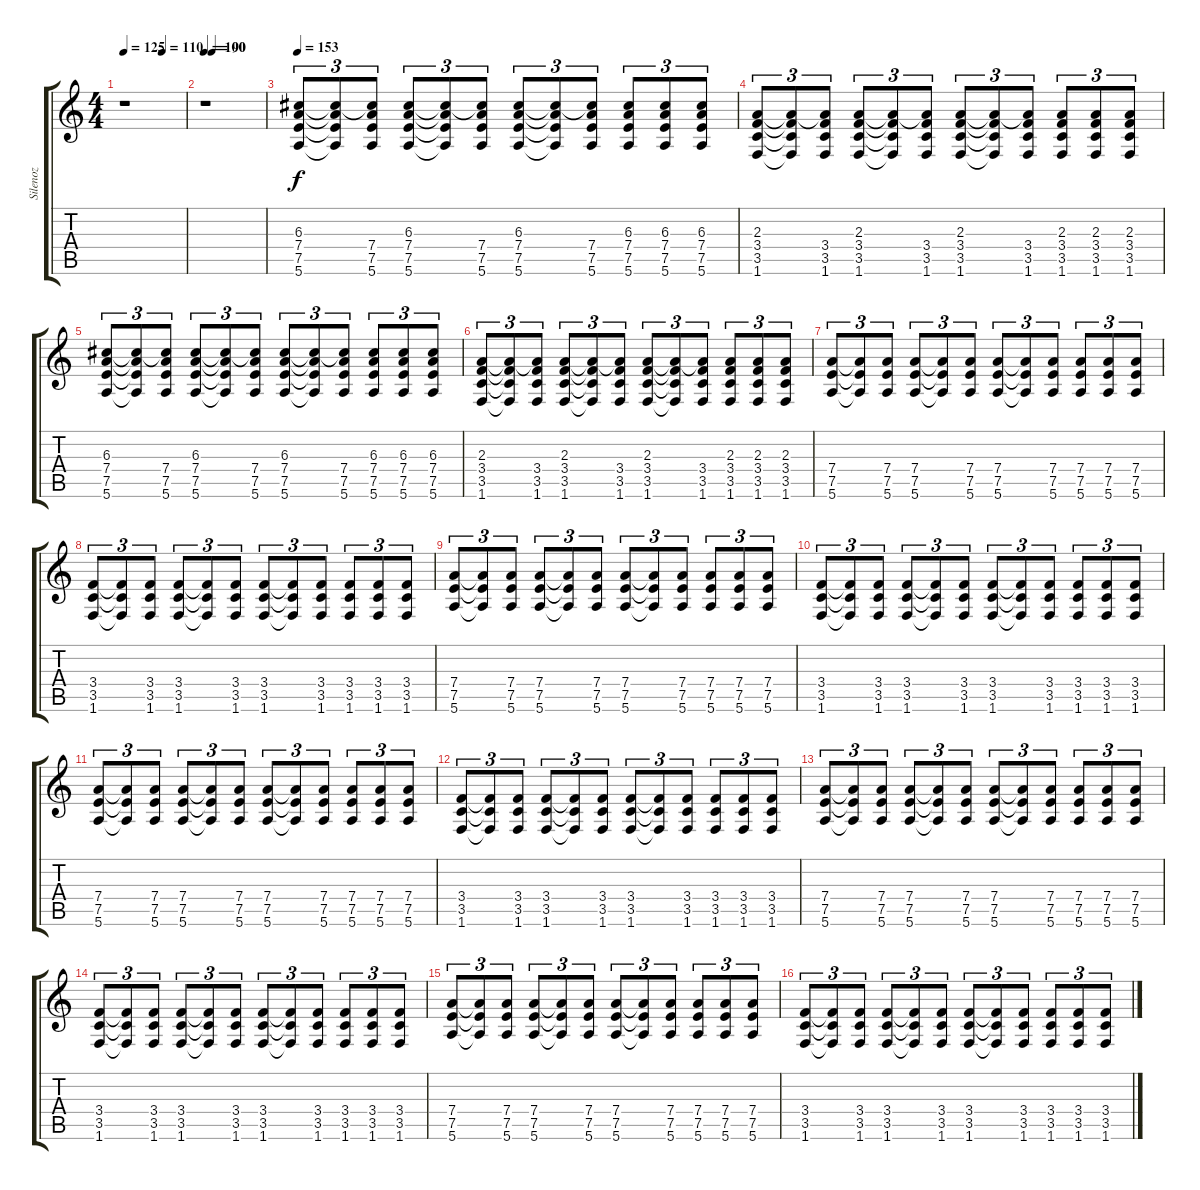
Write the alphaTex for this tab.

\track ("Silenoz" "Silenoz") {instrument overdrivenguitar}
\staff {score tabs}
\tuning (E4 B3 G3 D3 A2 E2) {hide}
\ts (4 4)
\tempo 125
\tempo (110 0.625)
\clef g2
\ks c
r.1{dy f} |
\tempo 100
\tempo (90 0.125)
r.1 |
\tempo 153
(6.3 7.4 7.5 5.6).8{tu (3 2)} (6.3{t} 7.4{t} 7.5{t} 5.6{t}).8{tu (3 2)} (6.3{t} 7.4 7.5 5.6).8{tu (3 2)} (6.3 7.4 7.5 5.6).8{tu (3 2)} (6.3{t} 7.4{t} 7.5{t} 5.6{t}).8{tu (3 2)} (6.3{t} 7.4 7.5 5.6).8{tu (3 2)} (6.3 7.4 7.5 5.6).8{tu (3 2)} (6.3{t} 7.4{t} 7.5{t} 5.6{t}).8{tu (3 2)} (6.3{t} 7.4 7.5 5.6).8{tu (3 2)} (6.3 7.4 7.5 5.6).8{tu (3 2)} (6.3 7.4 7.5 5.6).8{tu (3 2)} (6.3 7.4 7.5 5.6).8{tu (3 2)} |
(2.3 3.4 3.5 1.6).8{tu (3 2)} (2.3{t} 3.4{t} 3.5{t} 1.6{t}).8{tu (3 2)} (2.3{t} 3.4 3.5 1.6).8{tu (3 2)} (2.3 3.4 3.5 1.6).8{tu (3 2)} (2.3{t} 3.4{t} 3.5{t} 1.6{t}).8{tu (3 2)} (2.3{t} 3.4 3.5 1.6).8{tu (3 2)} (2.3 3.4 3.5 1.6).8{tu (3 2)} (2.3{t} 3.4{t} 3.5{t} 1.6{t}).8{tu (3 2)} (2.3{t} 3.4 3.5 1.6).8{tu (3 2)} (2.3 3.4 3.5 1.6).8{tu (3 2)} (2.3 3.4 3.5 1.6).8{tu (3 2)} (2.3 3.4 3.5 1.6).8{tu (3 2)} |
(6.3 7.4 7.5 5.6).8{tu (3 2)} (6.3{t} 7.4{t} 7.5{t} 5.6{t}).8{tu (3 2)} (6.3{t} 7.4 7.5 5.6).8{tu (3 2)} (6.3 7.4 7.5 5.6).8{tu (3 2)} (6.3{t} 7.4{t} 7.5{t} 5.6{t}).8{tu (3 2)} (6.3{t} 7.4 7.5 5.6).8{tu (3 2)} (6.3 7.4 7.5 5.6).8{tu (3 2)} (6.3{t} 7.4{t} 7.5{t} 5.6{t}).8{tu (3 2)} (6.3{t} 7.4 7.5 5.6).8{tu (3 2)} (6.3 7.4 7.5 5.6).8{tu (3 2)} (6.3 7.4 7.5 5.6).8{tu (3 2)} (6.3 7.4 7.5 5.6).8{tu (3 2)} |
(2.3 3.4 3.5 1.6).8{tu (3 2)} (2.3{t} 3.4{t} 3.5{t} 1.6{t}).8{tu (3 2)} (2.3{t} 3.4 3.5 1.6).8{tu (3 2)} (2.3 3.4 3.5 1.6).8{tu (3 2)} (2.3{t} 3.4{t} 3.5{t} 1.6{t}).8{tu (3 2)} (2.3{t} 3.4 3.5 1.6).8{tu (3 2)} (2.3 3.4 3.5 1.6).8{tu (3 2)} (2.3{t} 3.4{t} 3.5{t} 1.6{t}).8{tu (3 2)} (2.3{t} 3.4 3.5 1.6).8{tu (3 2)} (2.3 3.4 3.5 1.6).8{tu (3 2)} (2.3 3.4 3.5 1.6).8{tu (3 2)} (2.3 3.4 3.5 1.6).8{tu (3 2)} |
(7.4 7.5 5.6).8{tu (3 2)} (7.4{t} 7.5{t} 5.6{t}).8{tu (3 2)} (7.4 7.5 5.6).8{tu (3 2)} (7.4 7.5 5.6).8{tu (3 2)} (7.4{t} 7.5{t} 5.6{t}).8{tu (3 2)} (7.4 7.5 5.6).8{tu (3 2)} (7.4 7.5 5.6).8{tu (3 2)} (7.4{t} 7.5{t} 5.6{t}).8{tu (3 2)} (7.4 7.5 5.6).8{tu (3 2)} (7.4 7.5 5.6).8{tu (3 2)} (7.4 7.5 5.6).8{tu (3 2)} (7.4 7.5 5.6).8{tu (3 2)} |
(3.4 3.5 1.6).8{tu (3 2)} (3.4{t} 3.5{t} 1.6{t}).8{tu (3 2)} (3.4 3.5 1.6).8{tu (3 2)} (3.4 3.5 1.6).8{tu (3 2)} (3.4{t} 3.5{t} 1.6{t}).8{tu (3 2)} (3.4 3.5 1.6).8{tu (3 2)} (3.4 3.5 1.6).8{tu (3 2)} (3.4{t} 3.5{t} 1.6{t}).8{tu (3 2)} (3.4 3.5 1.6).8{tu (3 2)} (3.4 3.5 1.6).8{tu (3 2)} (3.4 3.5 1.6).8{tu (3 2)} (3.4 3.5 1.6).8{tu (3 2)} |
(7.4 7.5 5.6).8{tu (3 2)} (7.4{t} 7.5{t} 5.6{t}).8{tu (3 2)} (7.4 7.5 5.6).8{tu (3 2)} (7.4 7.5 5.6).8{tu (3 2)} (7.4{t} 7.5{t} 5.6{t}).8{tu (3 2)} (7.4 7.5 5.6).8{tu (3 2)} (7.4 7.5 5.6).8{tu (3 2)} (7.4{t} 7.5{t} 5.6{t}).8{tu (3 2)} (7.4 7.5 5.6).8{tu (3 2)} (7.4 7.5 5.6).8{tu (3 2)} (7.4 7.5 5.6).8{tu (3 2)} (7.4 7.5 5.6).8{tu (3 2)} |
(3.4 3.5 1.6).8{tu (3 2)} (3.4{t} 3.5{t} 1.6{t}).8{tu (3 2)} (3.4 3.5 1.6).8{tu (3 2)} (3.4 3.5 1.6).8{tu (3 2)} (3.4{t} 3.5{t} 1.6{t}).8{tu (3 2)} (3.4 3.5 1.6).8{tu (3 2)} (3.4 3.5 1.6).8{tu (3 2)} (3.4{t} 3.5{t} 1.6{t}).8{tu (3 2)} (3.4 3.5 1.6).8{tu (3 2)} (3.4 3.5 1.6).8{tu (3 2)} (3.4 3.5 1.6).8{tu (3 2)} (3.4 3.5 1.6).8{tu (3 2)} |
(7.4 7.5 5.6).8{tu (3 2)} (7.4{t} 7.5{t} 5.6{t}).8{tu (3 2)} (7.4 7.5 5.6).8{tu (3 2)} (7.4 7.5 5.6).8{tu (3 2)} (7.4{t} 7.5{t} 5.6{t}).8{tu (3 2)} (7.4 7.5 5.6).8{tu (3 2)} (7.4 7.5 5.6).8{tu (3 2)} (7.4{t} 7.5{t} 5.6{t}).8{tu (3 2)} (7.4 7.5 5.6).8{tu (3 2)} (7.4 7.5 5.6).8{tu (3 2)} (7.4 7.5 5.6).8{tu (3 2)} (7.4 7.5 5.6).8{tu (3 2)} |
(3.4 3.5 1.6).8{tu (3 2)} (3.4{t} 3.5{t} 1.6{t}).8{tu (3 2)} (3.4 3.5 1.6).8{tu (3 2)} (3.4 3.5 1.6).8{tu (3 2)} (3.4{t} 3.5{t} 1.6{t}).8{tu (3 2)} (3.4 3.5 1.6).8{tu (3 2)} (3.4 3.5 1.6).8{tu (3 2)} (3.4{t} 3.5{t} 1.6{t}).8{tu (3 2)} (3.4 3.5 1.6).8{tu (3 2)} (3.4 3.5 1.6).8{tu (3 2)} (3.4 3.5 1.6).8{tu (3 2)} (3.4 3.5 1.6).8{tu (3 2)} |
(7.4 7.5 5.6).8{tu (3 2)} (7.4{t} 7.5{t} 5.6{t}).8{tu (3 2)} (7.4 7.5 5.6).8{tu (3 2)} (7.4 7.5 5.6).8{tu (3 2)} (7.4{t} 7.5{t} 5.6{t}).8{tu (3 2)} (7.4 7.5 5.6).8{tu (3 2)} (7.4 7.5 5.6).8{tu (3 2)} (7.4{t} 7.5{t} 5.6{t}).8{tu (3 2)} (7.4 7.5 5.6).8{tu (3 2)} (7.4 7.5 5.6).8{tu (3 2)} (7.4 7.5 5.6).8{tu (3 2)} (7.4 7.5 5.6).8{tu (3 2)} |
(3.4 3.5 1.6).8{tu (3 2)} (3.4{t} 3.5{t} 1.6{t}).8{tu (3 2)} (3.4 3.5 1.6).8{tu (3 2)} (3.4 3.5 1.6).8{tu (3 2)} (3.4{t} 3.5{t} 1.6{t}).8{tu (3 2)} (3.4 3.5 1.6).8{tu (3 2)} (3.4 3.5 1.6).8{tu (3 2)} (3.4{t} 3.5{t} 1.6{t}).8{tu (3 2)} (3.4 3.5 1.6).8{tu (3 2)} (3.4 3.5 1.6).8{tu (3 2)} (3.4 3.5 1.6).8{tu (3 2)} (3.4 3.5 1.6).8{tu (3 2)} |
(7.4 7.5 5.6).8{tu (3 2)} (7.4{t} 7.5{t} 5.6{t}).8{tu (3 2)} (7.4 7.5 5.6).8{tu (3 2)} (7.4 7.5 5.6).8{tu (3 2)} (7.4{t} 7.5{t} 5.6{t}).8{tu (3 2)} (7.4 7.5 5.6).8{tu (3 2)} (7.4 7.5 5.6).8{tu (3 2)} (7.4{t} 7.5{t} 5.6{t}).8{tu (3 2)} (7.4 7.5 5.6).8{tu (3 2)} (7.4 7.5 5.6).8{tu (3 2)} (7.4 7.5 5.6).8{tu (3 2)} (7.4 7.5 5.6).8{tu (3 2)} |
(3.4 3.5 1.6).8{tu (3 2)} (3.4{t} 3.5{t} 1.6{t}).8{tu (3 2)} (3.4 3.5 1.6).8{tu (3 2)} (3.4 3.5 1.6).8{tu (3 2)} (3.4{t} 3.5{t} 1.6{t}).8{tu (3 2)} (3.4 3.5 1.6).8{tu (3 2)} (3.4 3.5 1.6).8{tu (3 2)} (3.4{t} 3.5{t} 1.6{t}).8{tu (3 2)} (3.4 3.5 1.6).8{tu (3 2)} (3.4 3.5 1.6).8{tu (3 2)} (3.4 3.5 1.6).8{tu (3 2)} (3.4 3.5 1.6).8{tu (3 2)}
